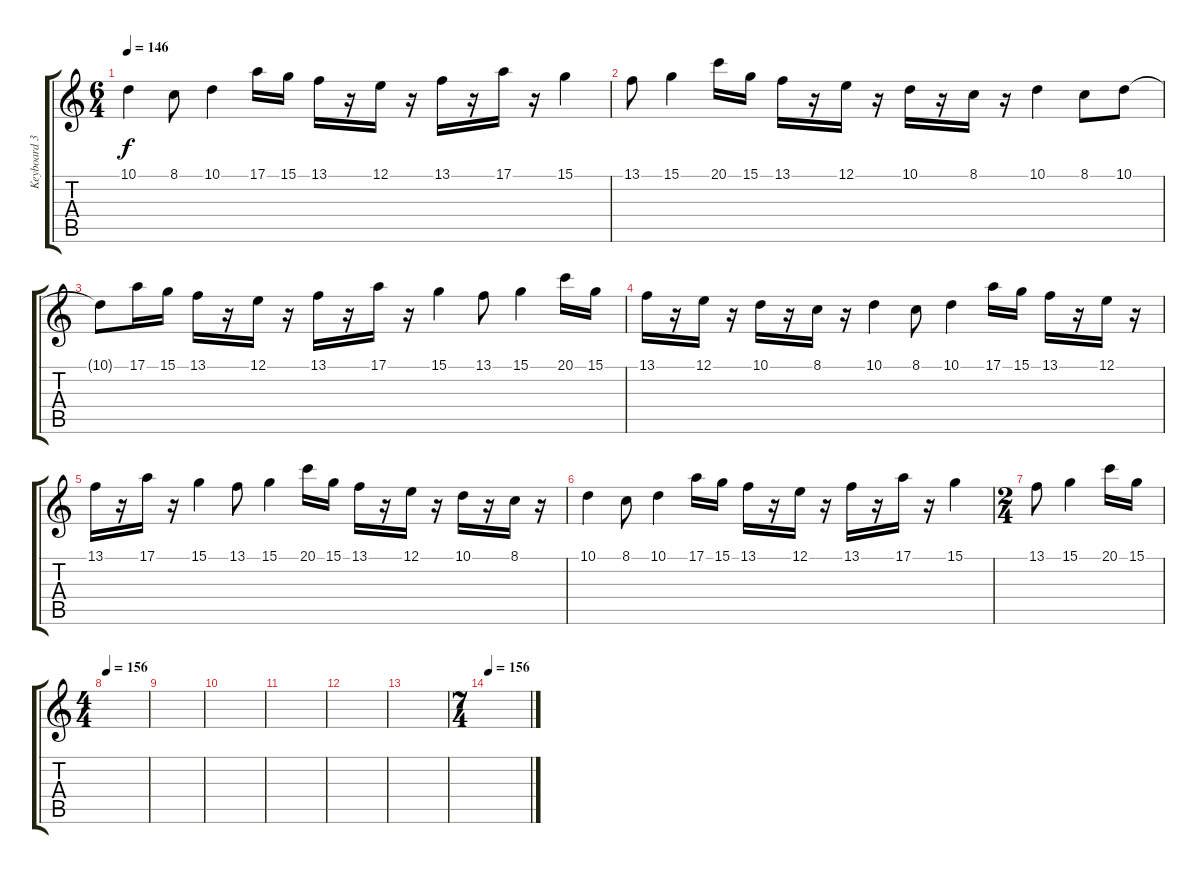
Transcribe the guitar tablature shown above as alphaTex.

\track ("Keyboard 3" "Keyboard 3") {instrument violin}
\staff {score tabs}
\tuning (E4 B3 G3 D3 A2 E2) {hide}
\ts (6 4)
\tempo 146
\clef g2
\ks c
10.1.4{dy f} 8.1.8 10.1.4 17.1.16 15.1.16 13.1.16 r.16 12.1.16 r.16 13.1.16 r.16 17.1.16 r.16 15.1.4 |
13.1.8 15.1.4 20.1.16 15.1.16 13.1.16 r.16 12.1.16 r.16 10.1.16 r.16 8.1.16 r.16 10.1.4 8.1.8 10.1.8 |
10.1{t}.8 17.1.16 15.1.16 13.1.16 r.16 12.1.16 r.16 13.1.16 r.16 17.1.16 r.16 15.1.4 13.1.8 15.1.4 20.1.16 15.1.16 |
13.1.16 r.16 12.1.16 r.16 10.1.16 r.16 8.1.16 r.16 10.1.4 8.1.8 10.1.4 17.1.16 15.1.16 13.1.16 r.16 12.1.16 r.16 |
13.1.16 r.16 17.1.16 r.16 15.1.4 13.1.8 15.1.4 20.1.16 15.1.16 13.1.16 r.16 12.1.16 r.16 10.1.16 r.16 8.1.16 r.16 |
10.1.4 8.1.8 10.1.4 17.1.16 15.1.16 13.1.16 r.16 12.1.16 r.16 13.1.16 r.16 17.1.16 r.16 15.1.4 |
\ts (2 4)
13.1.8 15.1.4 20.1.16 15.1.16 |
\ts (4 4)
\tempo 156
|
|
|
|
|
|
\ts (7 4)
\tempo 156
